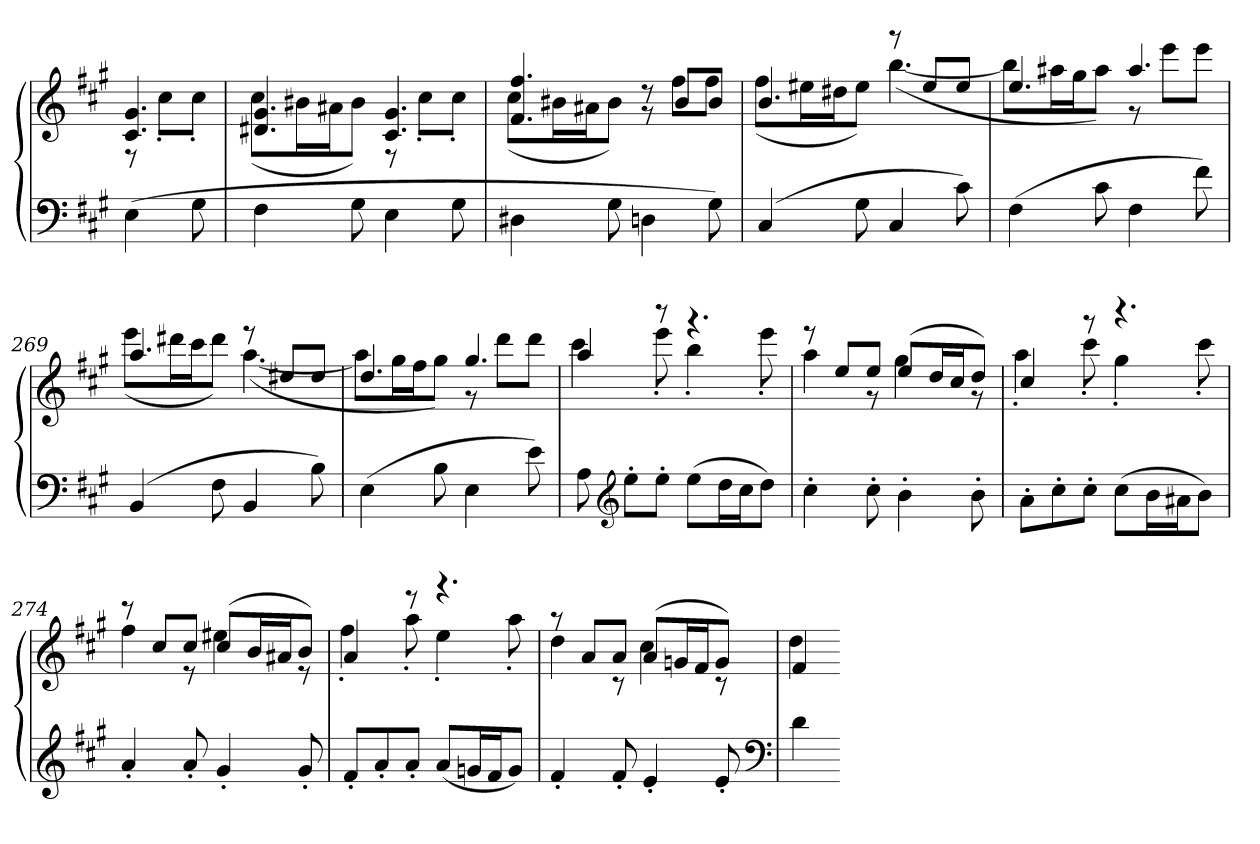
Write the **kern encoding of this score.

**kern	**kern
*part1	*part1
*staff2	*staff1
*clefF4	*clefG2
*k[f#c#g#]	*k[f#c#g#]
*A:	*A:
=	=
*	*^
(4E	4.c# 4.g#	8r
.	.	8cc#'L
8G#	.	8cc#'J
=265	=265	=265
4F#	4.d#X 4.g#	(8cc#L
.	.	16b#XL
.	.	16a#XJ
8G#	.	8b#J)
4E	4.c# 4.g#	8r
.	.	8cc#'L
8G#	.	8cc#'J
=266	=266	=266
4D#X	4.f# 4.ff#	(8cc#L
.	.	16b#XL
.	.	16a#XJ
8G#	.	8b#J)
4Dn	8r	8r
.	8b#L	8ff#L
8G#)	8b#J	8ff#J
=267	=267	=267
(4C#	4.b	(8ff#L
.	.	16ee#XL
.	.	16dd#XJ
8G#	.	8ee#J)
4C#	8r	([4.bb
.	8ee#L	.
8c#)	8ee#J	.
=268	=268	=268
(4F#	4.ee	8bbL]
.	.	16aa#XL
.	.	16gg#J
8c#	.	8aa#J)
4F#	4.aa#	8r
.	.	8eeeL
8f#)	.	8eeeJ
=269	=269	=269
(4BB	4.aa	(8eeeL
.	.	16ddd#XL
.	.	16ccc#J
8F#	.	8ddd#J)
4BB	8r	([4.aa
.	8dd#XL	.
8B)	8dd#J	.
=270	=270	=270
(4E	4.dd	8aaL]
.	.	16gg#L
.	.	16ff#J
8B	.	8gg#J)
4E	4.gg#	8r
.	.	8dddL
8e)	.	8dddJ
=271	=271	=271
8A	4aa	4ccc#
*clefG2	*	*
8ee'L	.	.
8ee'J	8r	8eee'
(8eeL	4.r	4bb'
16ddL	.	.
16cc#J	.	.
8ddJ)	.	8eee'
=272	=272	=272
4cc#'	8r	4aa
.	8eeL	.
8cc#'	8eeJ	8r
4b'	(8eeL	4gg#
.	16ddL	.
.	16cc#J	.
8b'	8ddJ)	8r
=273	=273	=273
8a'L	4cc#	4aa'
8cc#'	.	.
8cc#'J	8r	8ccc#'
(8cc#L	4.r	4gg#'
16bL	.	.
16a#XJ	.	.
8bJ)	.	8ccc#'
=274	=274	=274
4a'	8r	4ff#
.	8cc#L	.
8a'	8cc#J	8r
4g#'	(8cc#L	4ee#X
.	16bL	.
.	16a#XJ	.
8g#'	8bJ)	8r
=275	=275	=275
8f#'L	4a	4ff#'
8a'	.	.
8a'J	8r	8aa'
(8aL	4.r	4ee'
16gnL	.	.
16f#J	.	.
8gJ)	.	8aa'
=276	=276	=276
4f#'	8r	4dd
.	8aL	.
8f#'	8aJ	8r
4e'	(8aL	4cc#
.	16gnL	.
.	16f#J	.
8e'	8gJ)	8r
*clefF4	*	*
=277	=277	=277
4d	4f#	4dd
*	*v	*v
=-	=-
*-	*-
